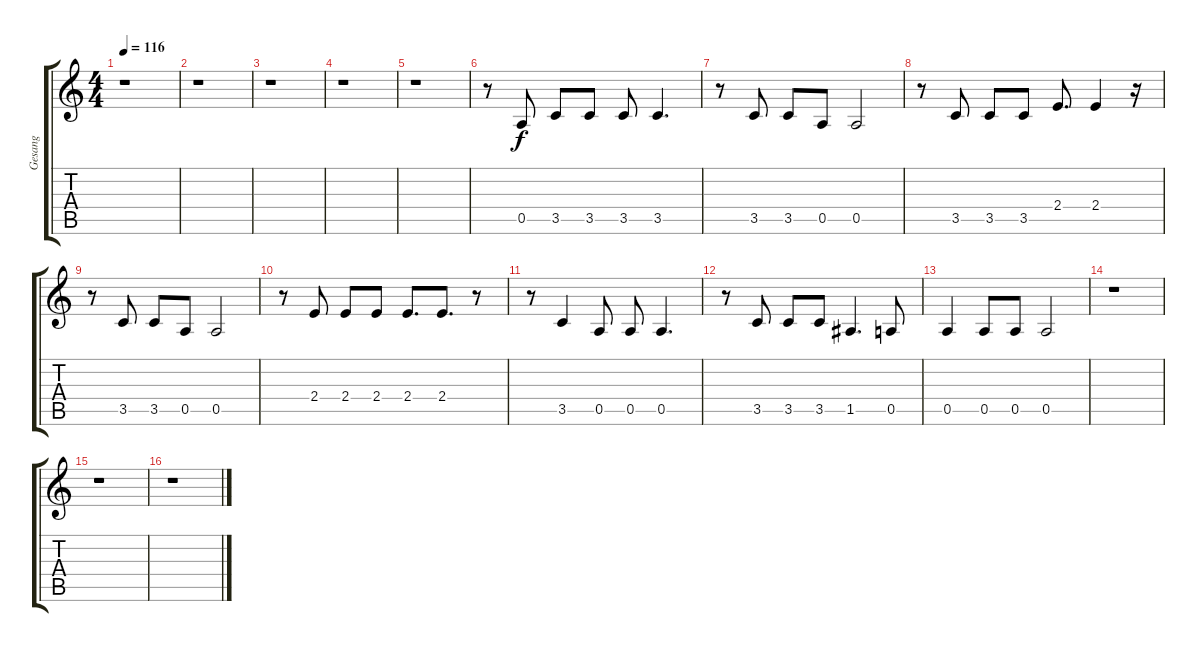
\track ("Gesang" "Gesang") {instrument banjo}
\staff {score tabs}
\tuning (E4 B3 G3 D3 A2 E2) {hide}
\displaytranspose 12
\ts (4 4)
\tempo 116
\clef g2
\ks c
r.1{dy f} |
r.1 |
r.1 |
r.1 |
r.1 |
r.8 0.5.8 3.5.8 3.5.8 3.5.8 3.5.4{d} |
r.8 3.5.8 3.5.8 0.5.8 0.5.2 |
r.8 3.5.8 3.5.8 3.5.8 2.4.8{d} 2.4.4 r.16 |
r.8 3.5.8 3.5.8 0.5.8 0.5.2 |
r.8 2.4.8 2.4.8 2.4.8 2.4.8{d} 2.4.8{d} r.8 |
r.8 3.5.4 0.5.8 0.5.8 0.5.4{d} |
r.8 3.5.8 3.5.8 3.5.8 1.5.4{d} 0.5.8 |
0.5.4 0.5.8 0.5.8 0.5.2 |
r.1 |
r.1 |
r.1
